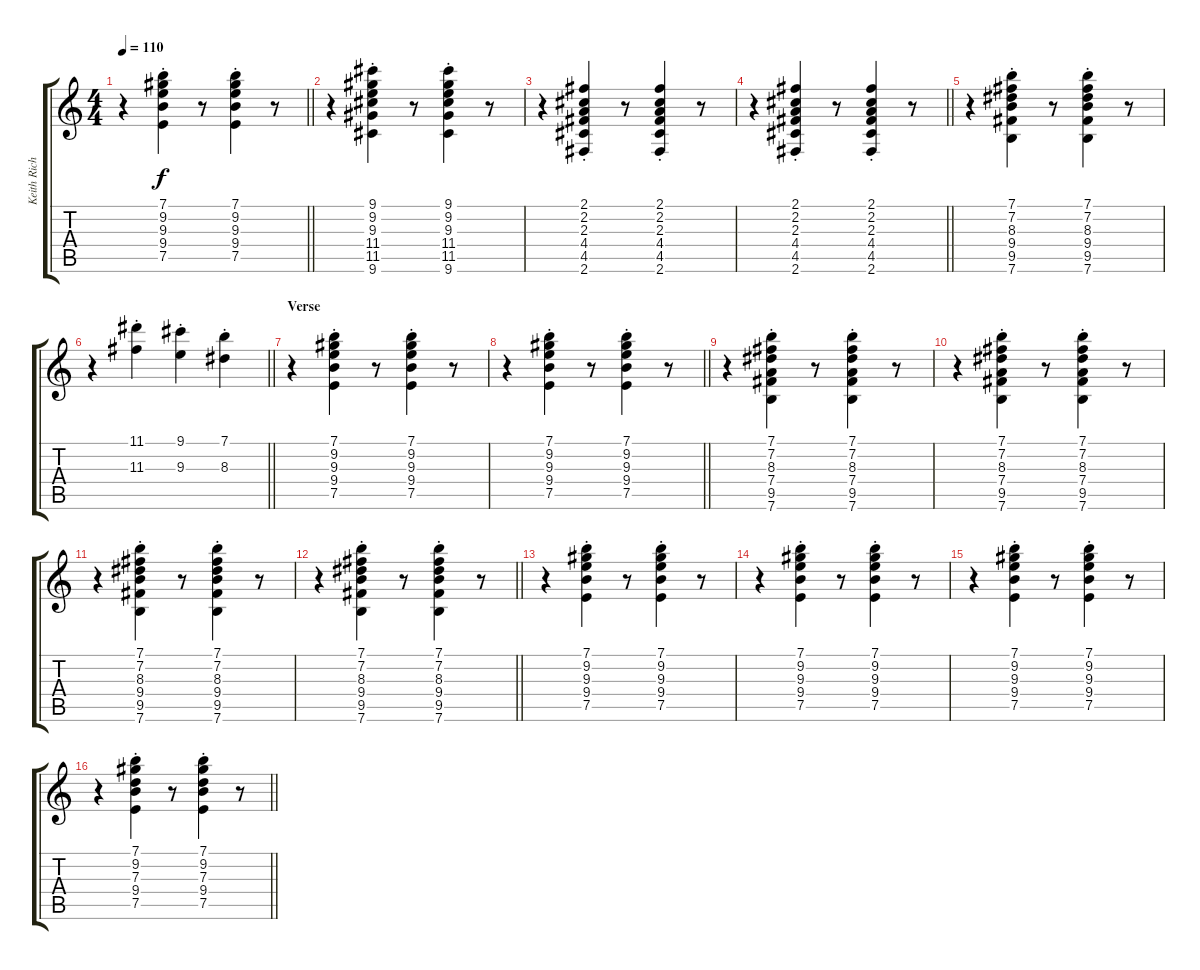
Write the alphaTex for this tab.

\track ("Keith Richards" "Keith Rich") {instrument electricguitarclean}
\staff {score tabs}
\tuning (E4 B3 G3 D3 A2 E2) {hide}
\ts (4 4)
\tempo 110
\clef g2
\barLineRight lightlight
\ks c
r.4{dy f} (7.1{st} 9.2{st} 9.3{st} 9.4{st} 7.5{st}).4 r.8 (7.1{st} 9.2{st} 9.3{st} 9.4{st} 7.5{st}).4 r.8 |
r.4 (9.1{st} 9.2{st} 9.3{st} 11.4{st} 11.5{st} 9.6{st}).4 r.8 (9.1{st} 9.2{st} 9.3{st} 11.4{st} 11.5{st} 9.6{st}).4 r.8 |
r.4 (2.1{st} 2.2{st} 2.3{st} 4.4{st} 4.5{st} 2.6{st}).4 r.8 (2.1{st} 2.2{st} 2.3{st} 4.4{st} 4.5{st} 2.6{st}).4 r.8 |
\barLineRight lightlight
r.4 (2.1{st} 2.2{st} 2.3{st} 4.4{st} 4.5{st} 2.6{st}).4 r.8 (2.1{st} 2.2{st} 2.3{st} 4.4{st} 4.5{st} 2.6{st}).4 r.8 |
r.4 (7.1{st} 7.2{st} 8.3{st} 9.4{st} 9.5{st} 7.6).4 r.8 (7.1{st} 7.2{st} 8.3{st} 9.4{st} 9.5{st} 7.6).4 r.8 |
\barLineRight lightlight
r.4 (11.1{st} 11.3{st}).4 (9.1{st} 9.3{st}).4 (7.1{st} 8.3{st}).4 |
\section ("" "Verse")
r.4 (7.1{st} 9.2{st} 9.3{st} 9.4{st} 7.5{st}).4 r.8 (7.1{st} 9.2{st} 9.3{st} 9.4{st} 7.5{st}).4 r.8 |
\barLineRight lightlight
r.4 (7.1{st} 9.2{st} 9.3{st} 9.4{st} 7.5{st}).4 r.8 (7.1{st} 9.2{st} 9.3{st} 9.4{st} 7.5{st}).4 r.8 |
r.4 (7.1{st} 7.2{st} 8.3{st} 7.4{st} 9.5{st} 7.6).4 r.8 (7.1{st} 7.2{st} 8.3{st} 7.4{st} 9.5{st} 7.6).4 r.8 |
r.4 (7.1{st} 7.2{st} 8.3{st} 7.4{st} 9.5{st} 7.6).4 r.8 (7.1{st} 7.2{st} 8.3{st} 7.4{st} 9.5{st} 7.6).4 r.8 |
r.4 (7.1{st} 7.2{st} 8.3{st} 9.4{st} 9.5{st} 7.6).4 r.8 (7.1{st} 7.2{st} 8.3{st} 9.4{st} 9.5{st} 7.6).4 r.8 |
\barLineRight lightlight
r.4 (7.1{st} 7.2{st} 8.3{st} 9.4{st} 9.5{st} 7.6).4 r.8 (7.1{st} 7.2{st} 8.3{st} 9.4{st} 9.5{st} 7.6).4 r.8 |
r.4 (7.1{st} 9.2{st} 9.3{st} 9.4{st} 7.5{st}).4 r.8 (7.1{st} 9.2{st} 9.3{st} 9.4{st} 7.5{st}).4 r.8 |
r.4 (7.1{st} 9.2{st} 9.3{st} 9.4{st} 7.5{st}).4 r.8 (7.1{st} 9.2{st} 9.3{st} 9.4{st} 7.5{st}).4 r.8 |
r.4 (7.1{st} 9.2{st} 9.3{st} 9.4{st} 7.5{st}).4 r.8 (7.1{st} 9.2{st} 9.3{st} 9.4{st} 7.5{st}).4 r.8 |
\barLineRight lightlight
r.4 (7.1{st} 9.2{st} 7.3{st} 9.4{st} 7.5{st}).4 r.8 (7.1{st} 9.2{st} 7.3{st} 9.4{st} 7.5{st}).4 r.8
